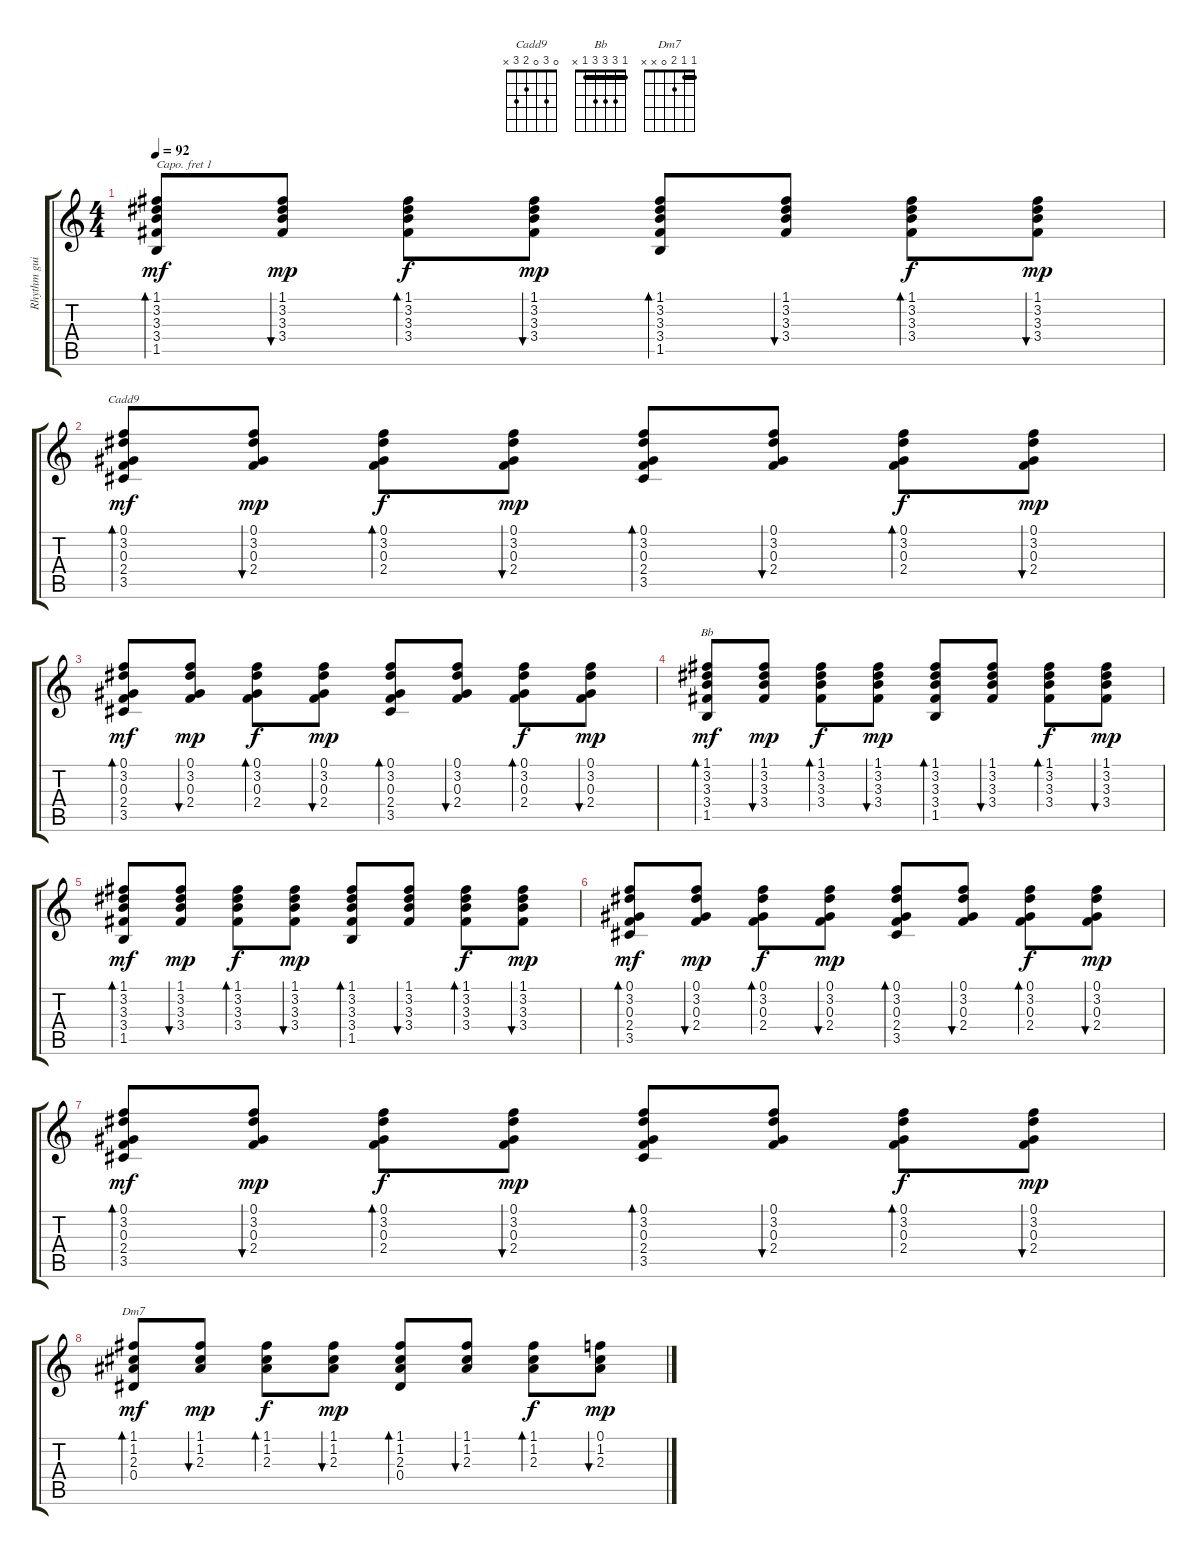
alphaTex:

\track ("Rhythm guitar (Capo I)" "Rhythm gui") {instrument acousticguitarsteel}
\staff {score tabs}
\capo 1
\tuning (E4 B3 G3 D3 A2 E2) {hide}
\chord ("Cadd9" 0 3 0 2 3 x)
\chord ("Bb" 1 3 3 3 1 x) {barre 1}
\chord ("Dm7" 1 1 2 0 x x) {barre 1}
\ts (4 4)
\tempo 92
\clef g2
\ks c
(1.1 3.2 3.3 3.4 1.5).8{bd 30 dy mf} (1.1 3.2 3.3 3.4).8{bu 30 dy mp} (1.1 3.2 3.3 3.4).8{bd 30 dy f} (1.1 3.2 3.3 3.4).8{bu 30 dy mp} (1.1 3.2 3.3 3.4 1.5).8{bd 30} (1.1 3.2 3.3 3.4).8{bu 30} (1.1 3.2 3.3 3.4).8{bd 30 dy f} (1.1 3.2 3.3 3.4).8{bu 30 dy mp} |
(0.1 3.2 0.3 2.4 3.5).8{bd 30 ch "Cadd9" dy mf} (0.1 3.2 0.3 2.4).8{bu 30 dy mp} (0.1 3.2 0.3 2.4).8{bd 30 dy f} (0.1 3.2 0.3 2.4).8{bu 30 dy mp} (0.1 3.2 0.3 2.4 3.5).8{bd 30} (0.1 3.2 0.3 2.4).8{bu 30} (0.1 3.2 0.3 2.4).8{bd 30 dy f} (0.1 3.2 0.3 2.4).8{bu 30 dy mp} |
(0.1 3.2 0.3 2.4 3.5).8{bd 30 dy mf} (0.1 3.2 0.3 2.4).8{bu 30 dy mp} (0.1 3.2 0.3 2.4).8{bd 30 dy f} (0.1 3.2 0.3 2.4).8{bu 30 dy mp} (0.1 3.2 0.3 2.4 3.5).8{bd 30} (0.1 3.2 0.3 2.4).8{bu 30} (0.1 3.2 0.3 2.4).8{bd 30 dy f} (0.1 3.2 0.3 2.4).8{bu 30 dy mp} |
(1.1 3.2 3.3 3.4 1.5).8{bd 30 ch "Bb" dy mf} (1.1 3.2 3.3 3.4).8{bu 30 dy mp} (1.1 3.2 3.3 3.4).8{bd 30 dy f} (1.1 3.2 3.3 3.4).8{bu 30 dy mp} (1.1 3.2 3.3 3.4 1.5).8{bd 30} (1.1 3.2 3.3 3.4).8{bu 30} (1.1 3.2 3.3 3.4).8{bd 30 dy f} (1.1 3.2 3.3 3.4).8{bu 30 dy mp} |
(1.1 3.2 3.3 3.4 1.5).8{bd 30 dy mf} (1.1 3.2 3.3 3.4).8{bu 30 dy mp} (1.1 3.2 3.3 3.4).8{bd 30 dy f} (1.1 3.2 3.3 3.4).8{bu 30 dy mp} (1.1 3.2 3.3 3.4 1.5).8{bd 30} (1.1 3.2 3.3 3.4).8{bu 30} (1.1 3.2 3.3 3.4).8{bd 30 dy f} (1.1 3.2 3.3 3.4).8{bu 30 dy mp} |
(0.1 3.2 0.3 2.4 3.5).8{bd 30 dy mf} (0.1 3.2 0.3 2.4).8{bu 30 dy mp} (0.1 3.2 0.3 2.4).8{bd 30 dy f} (0.1 3.2 0.3 2.4).8{bu 30 dy mp} (0.1 3.2 0.3 2.4 3.5).8{bd 30} (0.1 3.2 0.3 2.4).8{bu 30} (0.1 3.2 0.3 2.4).8{bd 30 dy f} (0.1 3.2 0.3 2.4).8{bu 30 dy mp} |
(0.1 3.2 0.3 2.4 3.5).8{bd 30 dy mf} (0.1 3.2 0.3 2.4).8{bu 30 dy mp} (0.1 3.2 0.3 2.4).8{bd 30 dy f} (0.1 3.2 0.3 2.4).8{bu 30 dy mp} (0.1 3.2 0.3 2.4 3.5).8{bd 30} (0.1 3.2 0.3 2.4).8{bu 30} (0.1 3.2 0.3 2.4).8{bd 30 dy f} (0.1 3.2 0.3 2.4).8{bu 30 dy mp} |
(1.1 1.2 2.3 0.4).8{bd 30 ch "Dm7" dy mf} (1.1 1.2 2.3).8{bu 30 dy mp} (1.1 1.2 2.3).8{bd 30 dy f} (1.1 1.2 2.3).8{bu 30 dy mp} (1.1 1.2 2.3 0.4).8{bd 30} (1.1 1.2 2.3).8{bu 30} (1.1 1.2 2.3).8{bd 30 dy f} (0.1 1.2 2.3).8{bu 30 dy mp}
